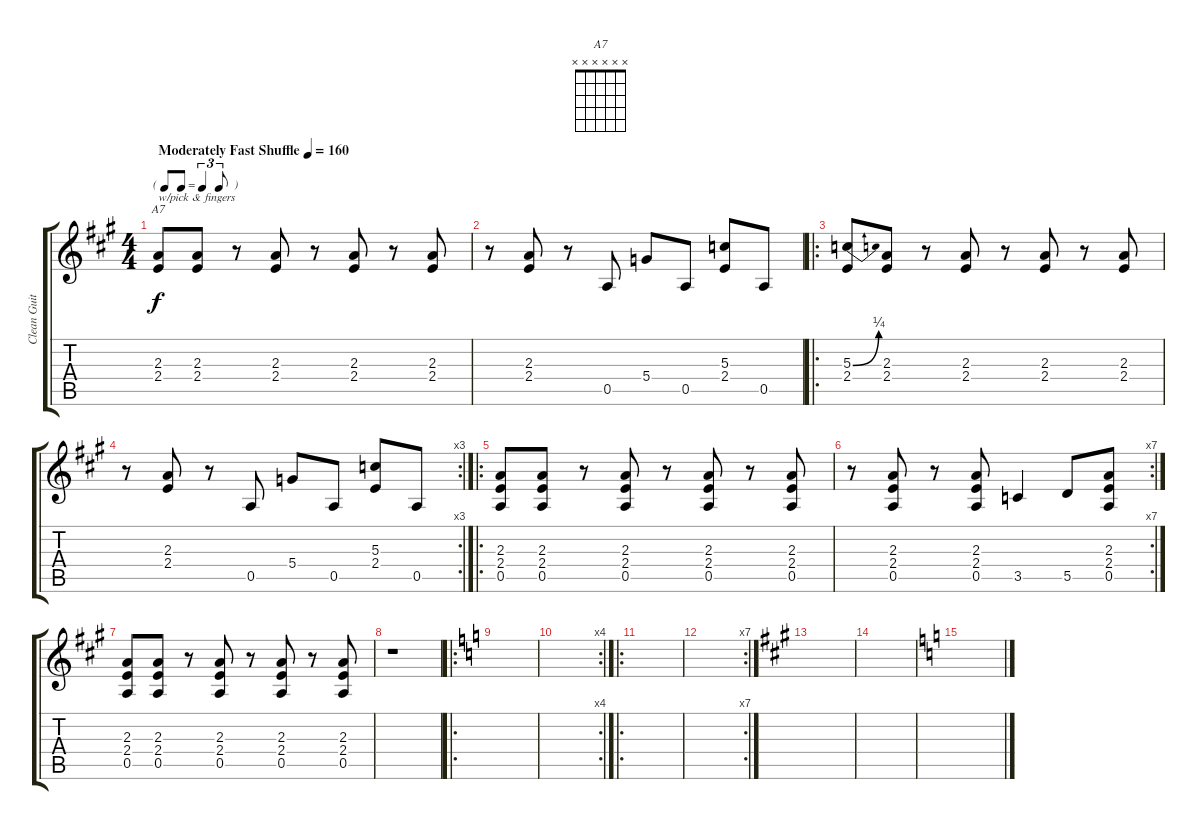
\track ("Clean Guitar" "Clean Guit") {instrument electricguitarjazz}
\staff {score tabs}
\tuning (E4 B3 G3 D3 A2 E2) {hide}
\chord ("A7" x x x x x x)
\ts (4 4)
\tf triplet8th
\tempo (160 "Moderately Fast Shuffle")
\clef g2
\ks a
(2.3 2.4).8{ch "A7" txt "w/pick & fingers" dy f instrument electricguitarjazz} (2.3 2.4).8 r.8 (2.3 2.4).8 r.8 (2.3 2.4).8 r.8 (2.3 2.4).8 |
r.8 (2.3 2.4).8 r.8 0.5.8 5.4.8 0.5.8 (5.3 2.4).8 0.5.8 |
\ro
(5.3{be (bend 0 0 60 1)} 2.4).8 (2.3 2.4).8 r.8 (2.3 2.4).8 r.8 (2.3 2.4).8 r.8 (2.3 2.4).8 |
\rc 3
r.8 (2.3 2.4).8 r.8 0.5.8 5.4.8 0.5.8 (5.3 2.4).8 0.5.8 |
\ro
(2.3 2.4 0.5).8 (2.3 2.4 0.5).8 r.8 (2.3 2.4 0.5).8 r.8 (2.3 2.4 0.5).8 r.8 (2.3 2.4 0.5).8 |
\rc 7
r.8 (2.3 2.4 0.5).8 r.8 (2.3 2.4 0.5).8 3.5.4 5.5.8 (2.3 2.4 0.5).8 |
(2.3 2.4 0.5).8 (2.3 2.4 0.5).8 r.8 (2.3 2.4 0.5).8 r.8 (2.3 2.4 0.5).8 r.8 (2.3 2.4 0.5).8 |
r.1 |
\ro
\ks c
|
\rc 4
|
\ro
|
\rc 7
|
\ks a
|
|
\ks c
